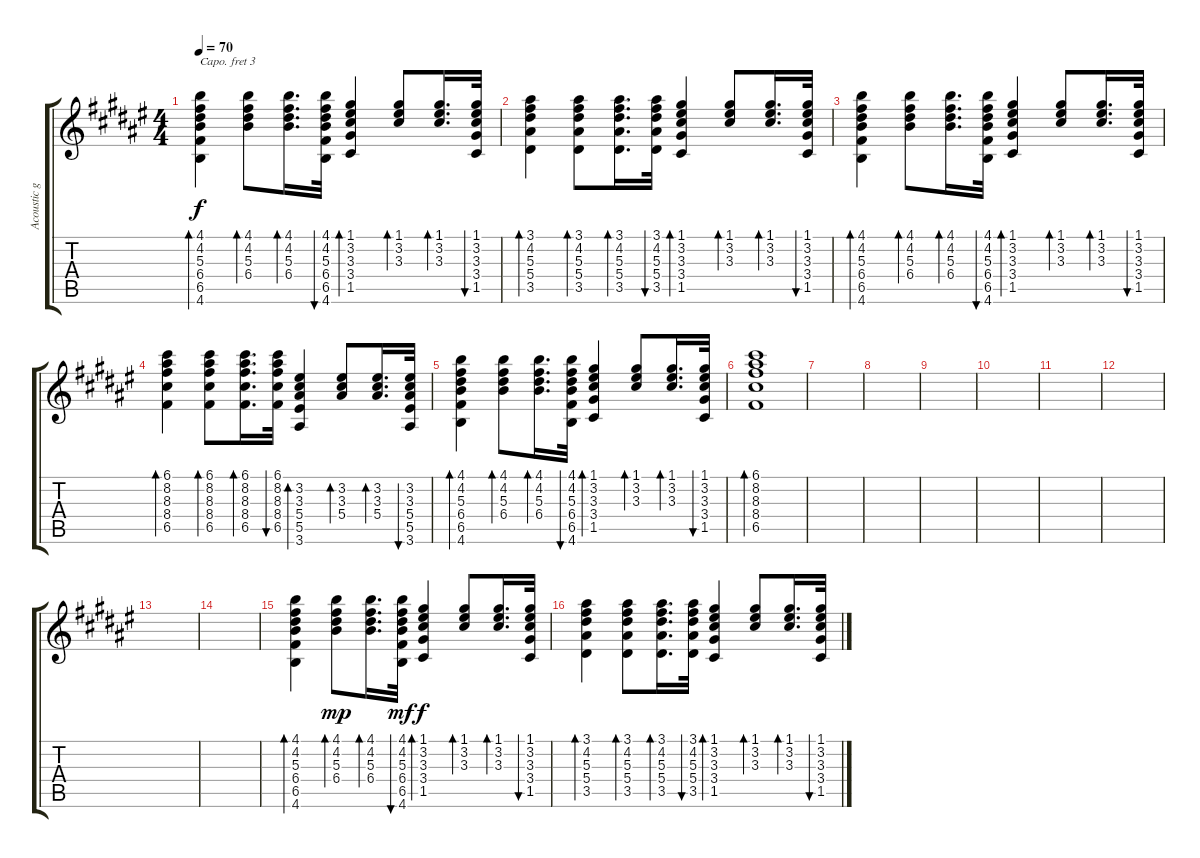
\track ("Acoustic guitar" "Acoustic g") {instrument acousticguitarsteel}
\staff {score tabs}
\capo 3
\tuning (E4 B3 G3 D3 A2 E2) {hide}
\ts (4 4)
\tempo 70
\clef g2
\ks f#
(4.1 4.2 5.3 6.4 6.5 4.6).4{bd 30 dy f} (4.1 4.2 5.3 6.4).8{bd 30} (4.1 4.2 5.3 6.4).16{d bd 30} (4.1 4.2 5.3 6.4 6.5 4.6).32{bu 30} (1.1 3.2 3.3 3.4 1.5).4{bd 30} (1.1 3.2 3.3).8{bd 30} (1.1 3.2 3.3).16{d bd 30} (1.1 3.2 3.3 3.4 1.5).32{bu 30} |
(3.1 4.2 5.3 5.4 3.5).4{bd 30} (3.1 4.2 5.3 5.4 3.5).8{bd 30} (3.1 4.2 5.3 5.4 3.5).16{d bd 30} (3.1 4.2 5.3 5.4 3.5).32{bu 30} (1.1 3.2 3.3 3.4 1.5).4{bd 30} (1.1 3.2 3.3).8{bd 30} (1.1 3.2 3.3).16{d bd 30} (1.1 3.2 3.3 3.4 1.5).32{bu 30} |
(4.1 4.2 5.3 6.4 6.5 4.6).4{bd 30} (4.1 4.2 5.3 6.4).8{bd 30} (4.1 4.2 5.3 6.4).16{d bd 30} (4.1 4.2 5.3 6.4 6.5 4.6).32{bu 30} (1.1 3.2 3.3 3.4 1.5).4{bd 30} (1.1 3.2 3.3).8{bd 30} (1.1 3.2 3.3).16{d bd 30} (1.1 3.2 3.3 3.4 1.5).32{bu 30} |
(6.1 8.2 8.3 8.4 6.5).4{bd 30} (6.1 8.2 8.3 8.4 6.5).8{bd 30} (6.1 8.2 8.3 8.4 6.5).16{d bd 30} (6.1 8.2 8.3 8.4 6.5).32{bu 30} (3.2 3.3 5.4 5.5 3.6).4{bd 30} (3.2 3.3 5.4).8{bd 30} (3.2 3.3 5.4).16{d bd 30} (3.2 3.3 5.4 5.5 3.6).32{bu 30} |
(4.1 4.2 5.3 6.4 6.5 4.6).4{bd 30} (4.1 4.2 5.3 6.4).8{bd 30} (4.1 4.2 5.3 6.4).16{d bd 30} (4.1 4.2 5.3 6.4 6.5 4.6).32{bu 30} (1.1 3.2 3.3 3.4 1.5).4{bd 30} (1.1 3.2 3.3).8{bd 30} (1.1 3.2 3.3).16{d bd 30} (1.1 3.2 3.3 3.4 1.5).32{bu 30} |
(6.1 8.2 8.3 8.4 6.5).1{bd 60} |
|
|
|
|
|
|
|
|
(4.1 4.2 5.3 6.4 6.5 4.6).4{bd 30} (4.1 4.2 5.3 6.4).8{bd 30 dy mp} (4.1 4.2 5.3 6.4).16{d bd 30} (4.1 4.2 5.3 6.4 6.5 4.6).32{bu 30 dy mf} (1.1 3.2 3.3 3.4 1.5).4{bd 30 dy f} (1.1 3.2 3.3).8{bd 30} (1.1 3.2 3.3).16{d bd 30} (1.1 3.2 3.3 3.4 1.5).32{bu 30} |
(3.1 4.2 5.3 5.4 3.5).4{bd 30} (3.1 4.2 5.3 5.4 3.5).8{bd 30} (3.1 4.2 5.3 5.4 3.5).16{d bd 30} (3.1 4.2 5.3 5.4 3.5).32{bu 30} (1.1 3.2 3.3 3.4 1.5).4{bd 30} (1.1 3.2 3.3).8{bd 30} (1.1 3.2 3.3).16{d bd 30} (1.1 3.2 3.3 3.4 1.5).32{bu 30}
